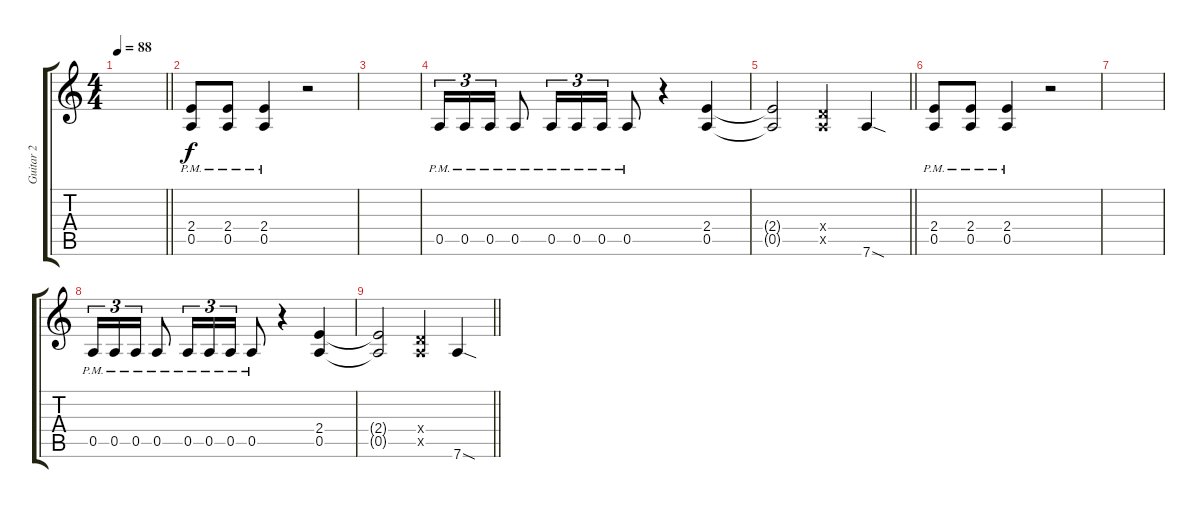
\track ("Guitar 2" "Guitar 2") {instrument distortionguitar}
\staff {score tabs}
\tuning (E4 B3 G3 D3 A2 D2) {hide}
\ts (4 4)
\tempo 88
\clef g2
\barLineRight lightlight
\ks c
|
\section ("" "")
(2.4{pm} 0.5{pm}).8 (2.4{pm} 0.5{pm}).8 (2.4{pm} 0.5{pm}).4 r.2 |
|
0.5{pm}.16{tu (3 2)} 0.5{pm}.16{tu (3 2)} 0.5{pm}.16{tu (3 2)} 0.5{pm}.8 0.5{pm}.16{tu (3 2)} 0.5{pm}.16{tu (3 2)} 0.5{pm}.16{tu (3 2)} 0.5{pm}.8 r.4 (2.4 0.5).4 |
\barLineRight lightlight
(2.4{t} 0.5{t}).2 (0.4{x} 0.5{x}).4 7.6{sod}.4 |
(2.4{pm} 0.5{pm}).8 (2.4{pm} 0.5{pm}).8 (2.4{pm} 0.5{pm}).4 r.2 |
|
0.5{pm}.16{tu (3 2)} 0.5{pm}.16{tu (3 2)} 0.5{pm}.16{tu (3 2)} 0.5{pm}.8 0.5{pm}.16{tu (3 2)} 0.5{pm}.16{tu (3 2)} 0.5{pm}.16{tu (3 2)} 0.5{pm}.8 r.4 (2.4 0.5).4 |
\barLineRight lightlight
(2.4{t} 0.5{t}).2 (0.4{x} 0.5{x}).4 7.6{sod}.4
